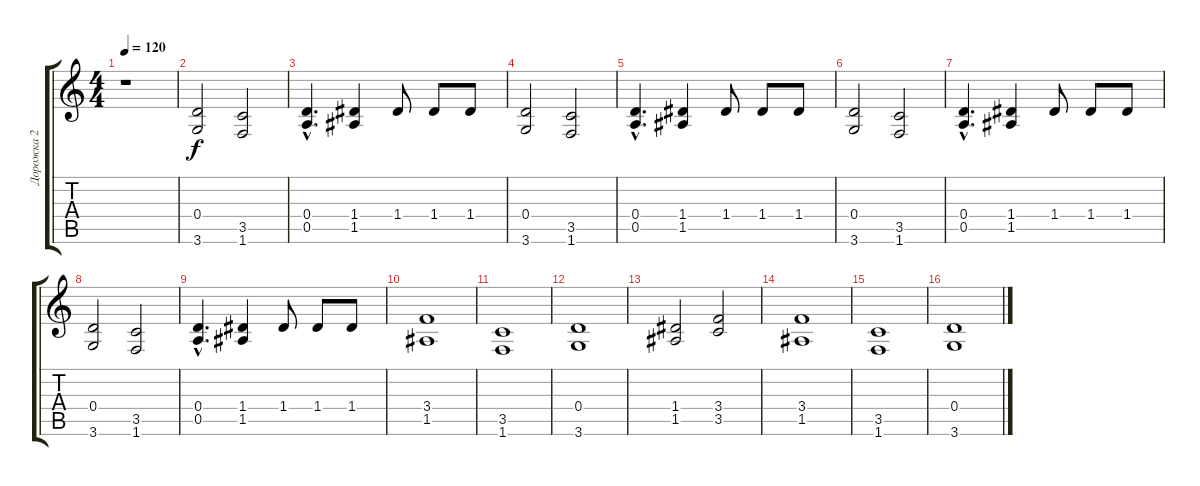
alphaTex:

\track ("Дорожка 2" "Дорожка 2") {instrument distortionguitar}
\staff {score tabs}
\tuning (E4 B3 G3 D3 A2 E2) {hide}
\ts (4 4)
\tempo 120
\clef g2
\ks c
r.1{dy f} |
(0.4 3.6).2 (3.5 1.6).2 |
(0.4{hac} 0.5{hac}).4{d} (1.4 1.5).4 1.4.8 1.4.8 1.4.8 |
(0.4 3.6).2 (3.5 1.6).2 |
(0.4{hac} 0.5{hac}).4{d} (1.4 1.5).4 1.4.8 1.4.8 1.4.8 |
(0.4 3.6).2 (3.5 1.6).2 |
(0.4{hac} 0.5{hac}).4{d} (1.4 1.5).4 1.4.8 1.4.8 1.4.8 |
(0.4 3.6).2 (3.5 1.6).2 |
(0.4{hac} 0.5{hac}).4{d} (1.4 1.5).4 1.4.8 1.4.8 1.4.8 |
(3.4 1.5).1 |
(3.5 1.6).1 |
(0.4 3.6).1 |
(1.4 1.5).2 (3.4 3.5).2 |
(3.4 1.5).1 |
(3.5 1.6).1 |
(0.4 3.6).1
